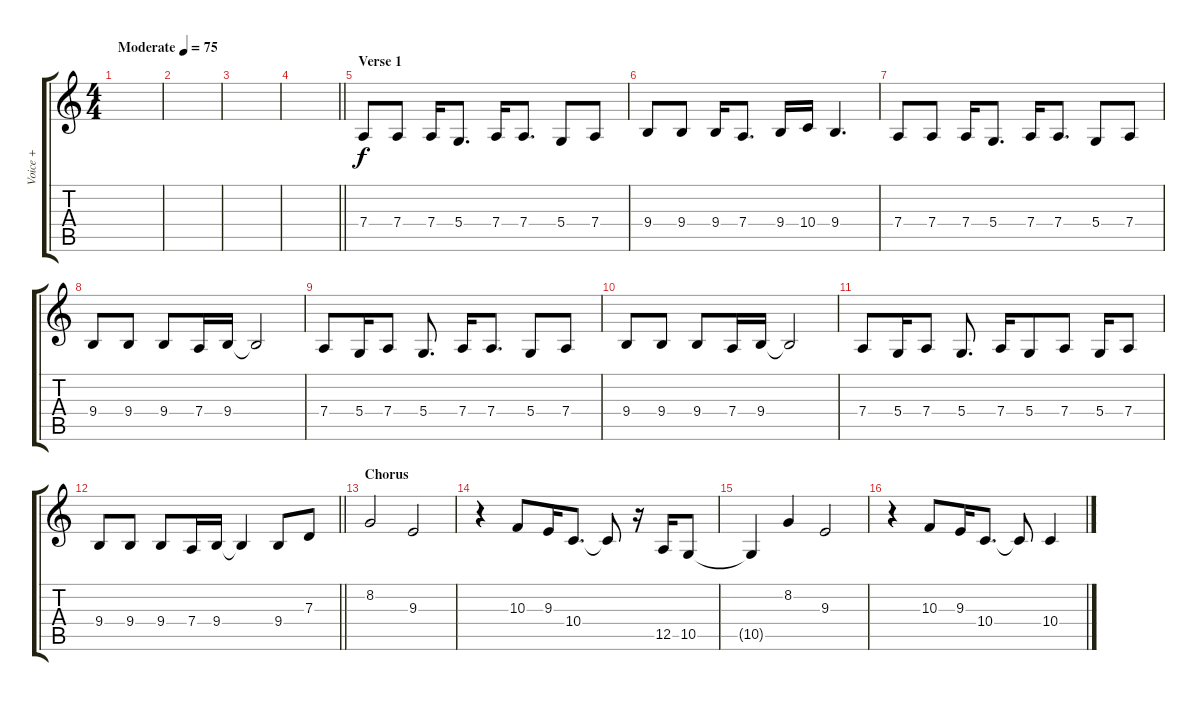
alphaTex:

\track ("Voice +" "Voice +") {instrument oboe}
\staff {score tabs}
\tuning (E4 B3 G3 D3 A2 E2) {hide}
\ts (4 4)
\tempo (75 "Moderate")
\clef g2
\ks c
|
|
|
\barLineRight lightlight
|
\section ("" "Verse 1")
7.4.8 7.4.8 7.4.16 5.4.8{d} 7.4.16 7.4.8{d} 5.4.8 7.4.8 |
9.4.8 9.4.8 9.4.16 7.4.8{d} 9.4.16 10.4.16 9.4.4{d} |
7.4.8 7.4.8 7.4.16 5.4.8{d} 7.4.16 7.4.8{d} 5.4.8 7.4.8 |
9.4.8 9.4.8 9.4.8 7.4.16 9.4.16 9.4{t}.2 |
7.4.8 5.4.16 7.4.8 5.4.8{d} 7.4.16 7.4.8{d} 5.4.8 7.4.8 |
9.4.8 9.4.8 9.4.8 7.4.16 9.4.16 9.4{t}.2 |
7.4.8 5.4.16 7.4.8 5.4.8{d} 7.4.16 5.4.8 7.4.8 5.4.16 7.4.8 |
\barLineRight lightlight
9.4.8 9.4.8 9.4.8 7.4.16 9.4.16 9.4{t}.4 9.4.8 7.3.8 |
\section ("" "Chorus")
8.2.2 9.3.2 |
r.4 10.3.8 9.3.16 10.4.8{d} 10.4{t}.8 r.16 12.5.16 10.5.8 |
10.5{t}.4 8.2.4 9.3.2 |
r.4 10.3.8 9.3.16 10.4.8{d} 10.4{t}.8 10.4.4
